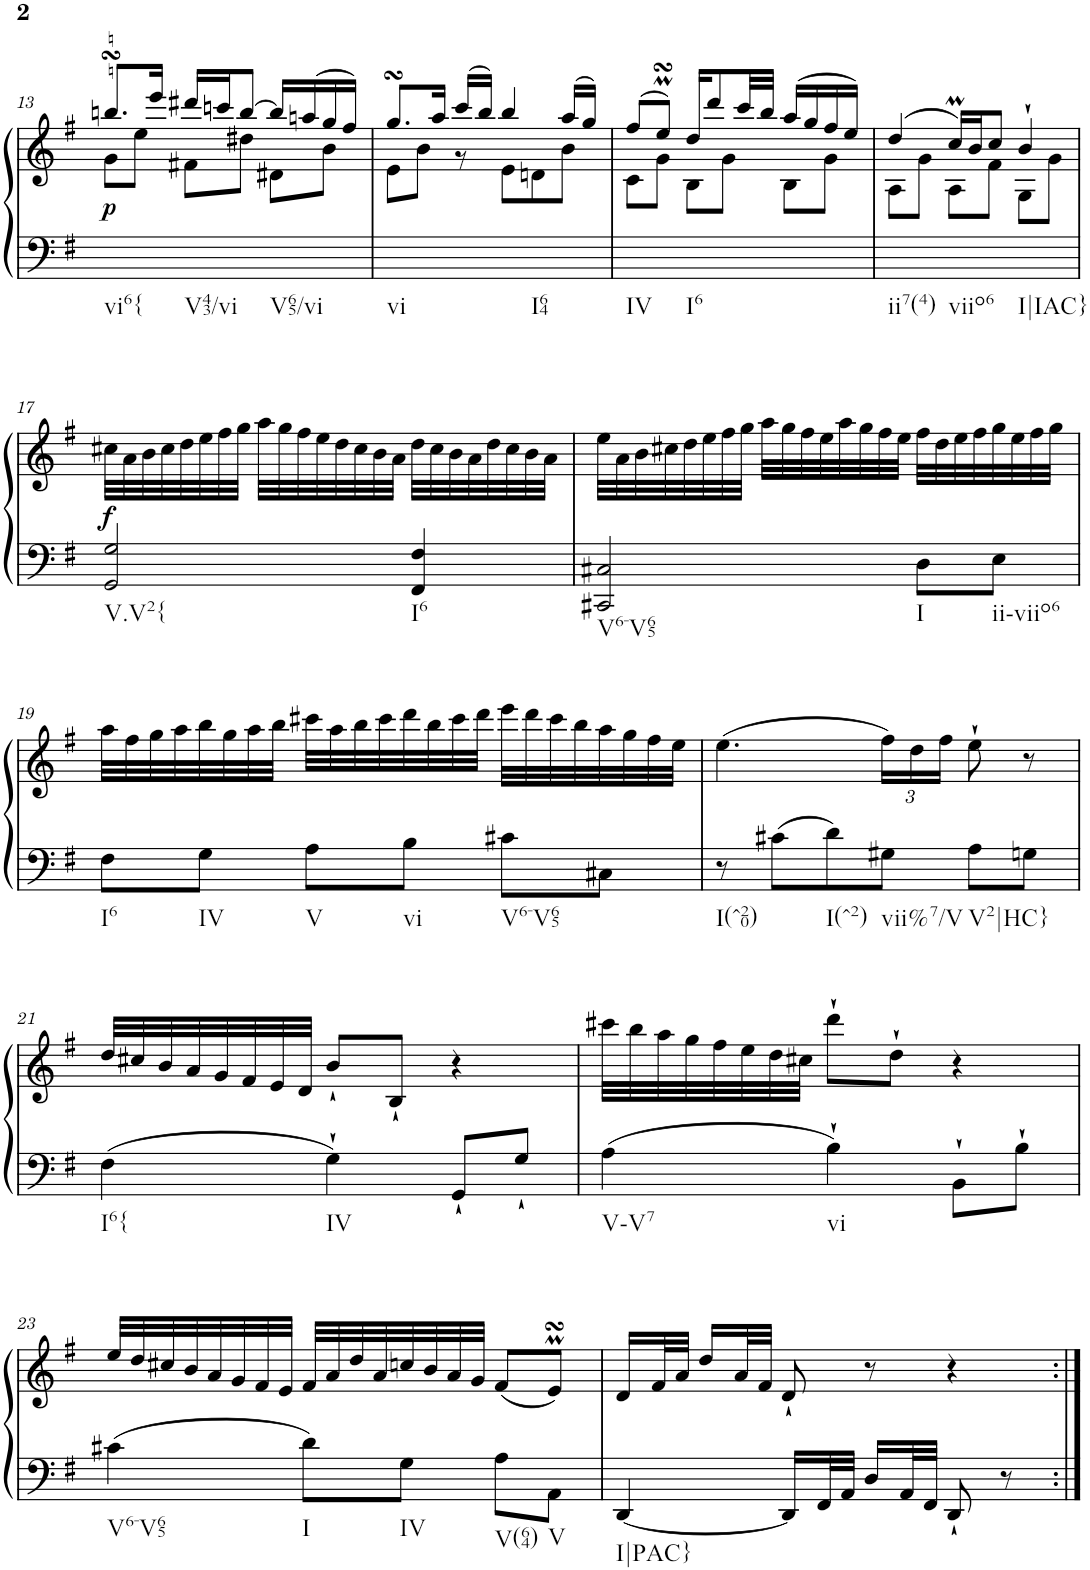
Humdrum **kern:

**kern	**kern	**dynam
*part1	*part1	*part1
*staff2	*staff1	*staff1/2
*I"Harpsichord	*	*
*I'Hch.	*	*
!!LO:PB:g=z
*clefF4	*clefG2	*
*k[f#]	*k[f#]	*
*G:	*G:	*
*M3/4	*M3/4	*
=13	=13	=13
*	*^	*
!LO:TX:b:t=vi6{	!	!	!
!LO:TX:b:t=V43/vi	!	!	!
!LO:TX:b:t=V65/vi	!	!	!
!	!	!	!LO:DY:b
2.ryy	8.bbnsSsS/L	8g\L	p
.	.	8ee\J	.
.	16eee/Jk	.	.
.	16ddd#X/LL	8f#X\L	.
.	16cccn/J	.	.
.	[8bb/J	8dd#X\J	.
.	16bb/LL]	8d#X\L	.
.	(>16aan/	.	.
.	16gg/	8b\J	.
.	16ff#/JJ)	.	.
=14	=14	=14	=14
!LO:TX:b:t=vi	!	!	!
!LO:TX:b:t=I64	!	!	!
2.ryy	8.ggsSSs/L	8e\L	.
.	.	8b\J	.
.	16aa/Jk	.	.
.	(>16ccc/LL	8r	.
.	16bb/JJ)	.	.
.	4bb/	8e\L	.
.	.	8dn\	.
.	(>16aa/LL	8b\J	.
.	16gg/JJ)	.	.
=15	=15	=15	=15
!LO:TX:b:t=IV	!	!	!
!LO:TX:b:t=I6	!	!	!
2.ryy	(>8ff#/L	8c\L	.
.	8eeMsSSS/J)	8g\J	.
.	16dd/KL	8B\L	.
.	8ddd/	.	.
.	.	8g\J	.
.	32ccc/LL	.	.
.	32bb/JJJ	.	.
.	(>16aa/LL	8B\L	.
.	16gg/	.	.
.	16ff#/	8g\J	.
.	16ee/JJ)	.	.
=16	=16	=16	=16
!LO:TX:b:t=ii7(4)	!	!	!
!LO:TX:b:t=viio6	!	!	!
!LO:TX:b:t=I|IAC}	!	!	!
2.ryy	(>4dd/	8A\L	.
.	.	8g\J	.
.	16ccM/LL)	8A\L	.
.	16b/J	.	.
.	8cc/J	8f#\J	.
.	4b`/	8G\L	.
.	.	8g\J	.
!!LO:LB:g=z
=17	=17	=17	=17
!LO:TX:b:t=V.V2{	!	!	!
!	!	!	!LO:DY:b
*	*v	*v	*
2GG/ 2G/	32cc#X\LLL	f
.	32a\	.
.	32b\	.
.	32cc#\	.
.	32dd\	.
.	32ee\	.
.	32ff#\	.
.	32gg\JJJ	.
.	32aa\LLL	.
.	32gg\	.
.	32ff#\	.
.	32ee\	.
.	32dd\	.
.	32cc#\	.
.	32b\	.
.	32a\JJJ	.
!LO:TX:b:t=I6	!	!
4FF#/ 4F#/	32dd\LLL	.
.	32cc#\	.
.	32b\	.
.	32a\	.
.	32dd\	.
.	32cc#\	.
.	32b\	.
.	32a\JJJ	.
=18	=18	=18
!LO:TX:b:t=V6-V65	!	!
2CC#X/ 2C#X/	32ee\LLL	.
.	32a\	.
.	32b\	.
.	32cc#X\	.
.	32dd\	.
.	32ee\	.
.	32ff#\	.
.	32gg\JJJ	.
.	32aa\LLL	.
.	32gg\	.
.	32ff#\	.
.	32ee\	.
.	32aa\	.
.	32gg\	.
.	32ff#\	.
.	32ee\JJJ	.
!LO:TX:b:t=I	!	!
8D\L	32ff#\LLL	.
.	32dd\	.
.	32ee\	.
.	32ff#\	.
!LO:TX:b:t=ii-viio6	!	!
8E\J	32gg\	.
.	32ee\	.
.	32ff#\	.
.	32gg\JJJ	.
!!LO:LB:g=z
=19	=19	=19
!LO:TX:b:t=I6	!	!
8F#\L	32aa\LLL	.
.	32ff#\	.
.	32gg\	.
.	32aa\	.
!LO:TX:b:t=IV	!	!
8G\J	32bb\	.
.	32gg\	.
.	32aa\	.
.	32bb\JJJ	.
!LO:TX:b:t=V	!	!
8A\L	32ccc#X\LLL	.
.	32aa\	.
.	32bb\	.
.	32ccc#\	.
!LO:TX:b:t=vi	!	!
8B\J	32ddd\	.
.	32bb\	.
.	32ccc#\	.
.	32ddd\JJJ	.
!LO:TX:b:t=V6-V65	!	!
8c#X\L	32eee\LLL	.
.	32ddd\	.
.	32ccc#\	.
.	32bb\	.
8C#X\J	32aa\	.
.	32gg\	.
.	32ff#\	.
.	32ee\JJJ	.
=20	=20	=20
!LO:TX:b:t=I(^20)	!	!
8r	(>4.ee\	.
8c#X\L	.	.
!LO:TX:b:t=I(^2)	!	!
8d\	.	.
*	*Xbrackettup	*
!LO:TX:b:t=vii%7/V	!	!
8G#X\J	24ff#\LL)	.
.	24dd\	.
.	24ff#\JJ	.
!LO:TX:b:t=V2|HC}	!	!
8A\L	8ee`\	.
8Gn\J	8r	.
!!LO:LB:g=z
=21	=21	=21
!LO:TX:b:t=I6{	!	!
4F#\	32dd/LLL	.
.	32cc#X/	.
.	32b/	.
.	32a/	.
.	32g/	.
.	32f#/	.
.	32e/	.
.	32d/JJJ	.
!LO:TX:b:t=IV	!	!
4G`\	8b`/L	.
.	8B`/J	.
8GG`/L	4r	.
8G`/J	.	.
=22	=22	=22
!LO:TX:b:t=V-V7	!	!
4A\	32ccc#X\LLL	.
.	32bb\	.
.	32aa\	.
.	32gg\	.
.	32ff#\	.
.	32ee\	.
.	32dd\	.
.	32cc#X\JJJ	.
!LO:TX:b:t=vi	!	!
4B`\	8ddd`\L	.
.	8dd`\J	.
8BB`\L	4r	.
8B`\J	.	.
!!LO:LB:g=z
=23	=23	=23
!LO:TX:b:t=V6-V65	!	!
4c#X\	32ee/LLL	.
.	32dd/	.
.	32cc#X/	.
.	32b/	.
.	32a/	.
.	32g/	.
.	32f#/	.
.	32e/JJJ	.
!LO:TX:b:t=I	!	!
8d\L	32f#/LLL	.
.	32a/	.
.	32dd/	.
.	32a/	.
!LO:TX:b:t=IV	!	!
8G\J	32ccn/	.
.	32b/	.
.	32a/	.
.	32g/JJJ	.
!LO:TX:b:t=V(64)	!	!
8A\L	(<8f#/L	.
!LO:TX:b:t=V	!	!
8AA\J	8eMsSSS/J)	.
=24	=24	=24
!LO:TX:b:t=I|PAC}	!	!
[4DD/	16d/LL	.
.	32f#/L	.
.	32a/JJJ	.
.	16dd/LL	.
.	32a/L	.
.	32f#/JJJ	.
16DD/LL]	8d`/	.
32FF#/L	.	.
32AA/JJJ	.	.
16D/LL	8r	.
32AA/L	.	.
32FF#/JJJ	.	.
8DD`/	4r	.
8r	.	.
=:|!	=:|!	=:|!
*-	*-	*-
